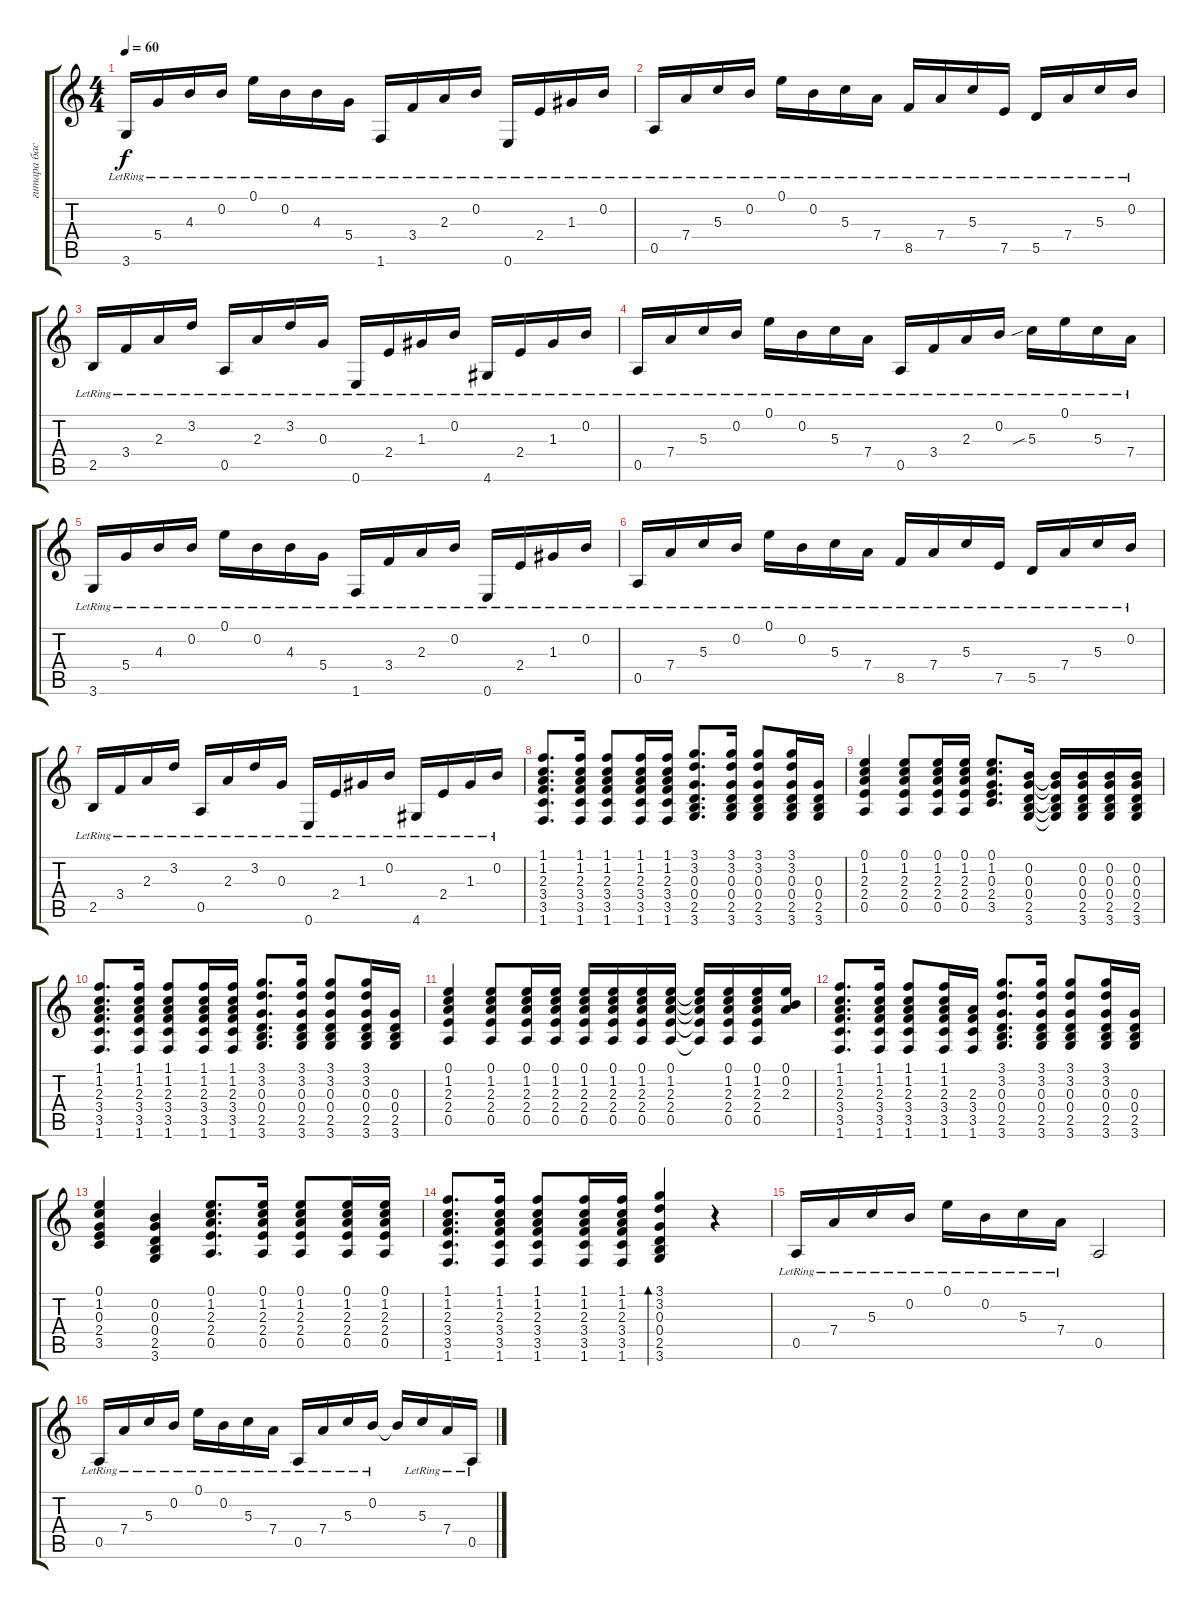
\track ("гитара бас" "гитара бас") {instrument acousticguitarnylon}
\staff {score tabs}
\tuning (E4 B3 G3 D3 A2 E2) {hide}
\ts (4 4)
\tempo 60
\clef g2
\ks c
3.6{lr}.16{dy f} 5.4{lr}.16 4.3{lr}.16 0.2{lr}.16 0.1{lr}.16 0.2{lr}.16 4.3{lr}.16 5.4{lr}.16 1.6{lr}.16 3.4{lr}.16 2.3{lr}.16 0.2{lr}.16 0.6{lr}.16 2.4{lr}.16 1.3{lr}.16 0.2{lr}.16 |
0.5{lr}.16 7.4{lr}.16 5.3{lr}.16 0.2{lr}.16 0.1{lr}.16 0.2{lr}.16 5.3{lr}.16 7.4{lr}.16 8.5{lr}.16 7.4{lr}.16 5.3{lr}.16 7.5{lr}.16 5.5{lr}.16 7.4{lr}.16 5.3{lr}.16 0.2{lr}.16 |
2.5{lr}.16 3.4{lr}.16 2.3{lr}.16 3.2{lr}.16 0.5{lr}.16 2.3{lr}.16 3.2{lr}.16 0.3{lr}.16 0.6{lr}.16 2.4{lr}.16 1.3{lr}.16 0.2{lr}.16 4.6{lr}.16 2.4{lr}.16 1.3{lr}.16 0.2{lr}.16 |
0.5{lr}.16 7.4{lr}.16 5.3{lr}.16 0.2{lr}.16 0.1{lr}.16 0.2{lr}.16 5.3{lr}.16 7.4{lr}.16 0.5{lr}.16 3.4{lr}.16 2.3{lr}.16 0.2{lr}.16 5.3{sib lr}.16 0.1{lr}.16 5.3{lr}.16 7.4{lr}.16 |
3.6{lr}.16 5.4{lr}.16 4.3{lr}.16 0.2{lr}.16 0.1{lr}.16 0.2{lr}.16 4.3{lr}.16 5.4{lr}.16 1.6{lr}.16 3.4{lr}.16 2.3{lr}.16 0.2{lr}.16 0.6{lr}.16 2.4{lr}.16 1.3{lr}.16 0.2{lr}.16 |
0.5{lr}.16 7.4{lr}.16 5.3{lr}.16 0.2{lr}.16 0.1{lr}.16 0.2{lr}.16 5.3{lr}.16 7.4{lr}.16 8.5{lr}.16 7.4{lr}.16 5.3{lr}.16 7.5{lr}.16 5.5{lr}.16 7.4{lr}.16 5.3{lr}.16 0.2{lr}.16 |
2.5{lr}.16 3.4{lr}.16 2.3{lr}.16 3.2{lr}.16 0.5{lr}.16 2.3{lr}.16 3.2{lr}.16 0.3{lr}.16 0.6{lr}.16 2.4{lr}.16 1.3{lr}.16 0.2{lr}.16 4.6{lr}.16 2.4{lr}.16 1.3{lr}.16 0.2{lr}.16 |
(1.1 1.2 2.3 3.4 3.5 1.6).8{d} (1.1 1.2 2.3 3.4 3.5 1.6).16 (1.1 1.2 2.3 3.4 3.5 1.6).8 (1.1 1.2 2.3 3.4 3.5 1.6).16 (1.1 1.2 2.3 3.4 3.5 1.6).16 (3.1 3.2 0.3 0.4 2.5 3.6).8{d} (3.1 3.2 0.3 0.4 2.5 3.6).16 (3.1 3.2 0.3 0.4 2.5 3.6).8 (3.1 3.2 0.3 0.4 2.5 3.6).16 (0.3 0.4 2.5 3.6).16 |
(0.1 1.2 2.3 2.4 0.5).4 (0.1 1.2 2.3 2.4 0.5).8 (0.1 1.2 2.3 2.4 0.5).16 (0.1 1.2 2.3 2.4 0.5).16 (0.1 1.2 0.3 2.4 3.5).8{d} (0.2 0.3 0.4 2.5 3.6).16 (0.2{t} 0.3{t} 0.4{t} 2.5{t} 3.6{t}).16 (0.2 0.3 0.4 2.5 3.6).16 (0.2 0.3 0.4 2.5 3.6).16 (0.2 0.3 0.4 2.5 3.6).16 |
(1.1 1.2 2.3 3.4 3.5 1.6).8{d} (1.1 1.2 2.3 3.4 3.5 1.6).16 (1.1 1.2 2.3 3.4 3.5 1.6).8 (1.1 1.2 2.3 3.4 3.5 1.6).16 (1.1 1.2 2.3 3.4 3.5 1.6).16 (3.1 3.2 0.3 0.4 2.5 3.6).8{d} (3.1 3.2 0.3 0.4 2.5 3.6).16 (3.1 3.2 0.3 0.4 2.5 3.6).8 (3.1 3.2 0.3 0.4 2.5 3.6).16 (0.3 0.4 2.5 3.6).16 |
(0.1 1.2 2.3 2.4 0.5).4 (0.1 1.2 2.3 2.4 0.5).8 (0.1 1.2 2.3 2.4 0.5).16 (0.1 1.2 2.3 2.4 0.5).16 (0.1 1.2 2.3 2.4 0.5).16 (0.1 1.2 2.3 2.4 0.5).16 (0.1 1.2 2.3 2.4 0.5).16 (0.1 1.2 2.3 2.4 0.5).16 (0.1{t} 1.2{t} 2.3{t} 2.4{t} 0.5{t}).16 (0.1 1.2 2.3 2.4 0.5).16 (0.1 1.2 2.3 2.4 0.5).16 (0.1 0.2 2.3).16 |
(1.1 1.2 2.3 3.4 3.5 1.6).8{d} (1.1 1.2 2.3 3.4 3.5 1.6).16 (1.1 1.2 2.3 3.4 3.5 1.6).8 (1.1 1.2 2.3 3.4 3.5 1.6).16 (2.3 3.4 3.5 1.6).16 (3.1 3.2 0.3 0.4 2.5 3.6).8{d} (3.1 3.2 0.3 0.4 2.5 3.6).16 (3.1 3.2 0.3 0.4 2.5 3.6).8 (3.1 3.2 0.3 0.4 2.5 3.6).16 (0.3 0.4 2.5 3.6).16 |
(0.1 1.2 0.3 2.4 3.5).4 (0.2 0.3 0.4 2.5 3.6).4 (0.1 1.2 2.3 2.4 0.5).8{d} (0.1 1.2 2.3 2.4 0.5).16 (0.1 1.2 2.3 2.4 0.5).8 (0.1 1.2 2.3 2.4 0.5).16 (0.1 1.2 2.3 2.4 0.5).16 |
(1.1 1.2 2.3 3.4 3.5 1.6).8{d} (1.1 1.2 2.3 3.4 3.5 1.6).16 (1.1 1.2 2.3 3.4 3.5 1.6).8 (1.1 1.2 2.3 3.4 3.5 1.6).16 (1.1 1.2 2.3 3.4 3.5 1.6).16 (3.1 3.2 0.3 0.4 2.5 3.6).4{bd 30} r.4 |
0.5{lr}.16 7.4{lr}.16 5.3{lr}.16 0.2{lr}.16 0.1{lr}.16 0.2{lr}.16 5.3{lr}.16 7.4{lr}.16 0.5.2 |
0.5{lr}.16 7.4{lr}.16 5.3{lr}.16 0.2{lr}.16 0.1{lr}.16 0.2{lr}.16 5.3{lr}.16 7.4{lr}.16 0.5{lr}.16 7.4{lr}.16 5.3{lr}.16 0.2{lr}.16 0.2{t}.16 5.3{lr}.16 7.4{lr}.16 0.5{lr}.16
